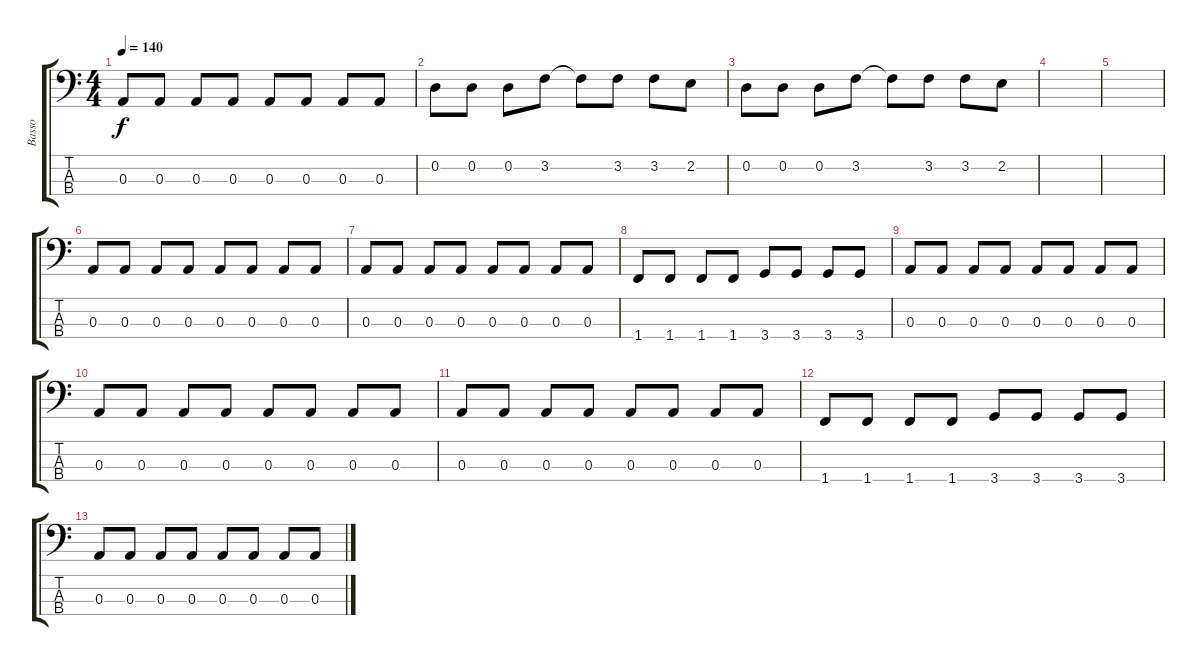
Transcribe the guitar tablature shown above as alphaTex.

\track ("Basso" "Basso") {instrument electricbassfinger}
\staff {score tabs}
\tuning (G2 D2 A1 E1) {hide}
\ts (4 4)
\tempo 140
\clef f4
\ks c
0.3.8{dy f} 0.3.8 0.3.8 0.3.8 0.3.8 0.3.8 0.3.8 0.3.8 |
0.2.8 0.2.8 0.2.8 3.2.8 3.2{t}.8 3.2.8 3.2.8 2.2.8 |
0.2.8 0.2.8 0.2.8 3.2.8 3.2{t}.8 3.2.8 3.2.8 2.2.8 |
|
|
0.3.8 0.3.8 0.3.8 0.3.8 0.3.8 0.3.8 0.3.8 0.3.8 |
0.3.8 0.3.8 0.3.8 0.3.8 0.3.8 0.3.8 0.3.8 0.3.8 |
1.4.8 1.4.8 1.4.8 1.4.8 3.4.8 3.4.8 3.4.8 3.4.8 |
0.3.8 0.3.8 0.3.8 0.3.8 0.3.8 0.3.8 0.3.8 0.3.8 |
0.3.8 0.3.8 0.3.8 0.3.8 0.3.8 0.3.8 0.3.8 0.3.8 |
0.3.8 0.3.8 0.3.8 0.3.8 0.3.8 0.3.8 0.3.8 0.3.8 |
1.4.8 1.4.8 1.4.8 1.4.8 3.4.8 3.4.8 3.4.8 3.4.8 |
0.3.8 0.3.8 0.3.8 0.3.8 0.3.8 0.3.8 0.3.8 0.3.8
